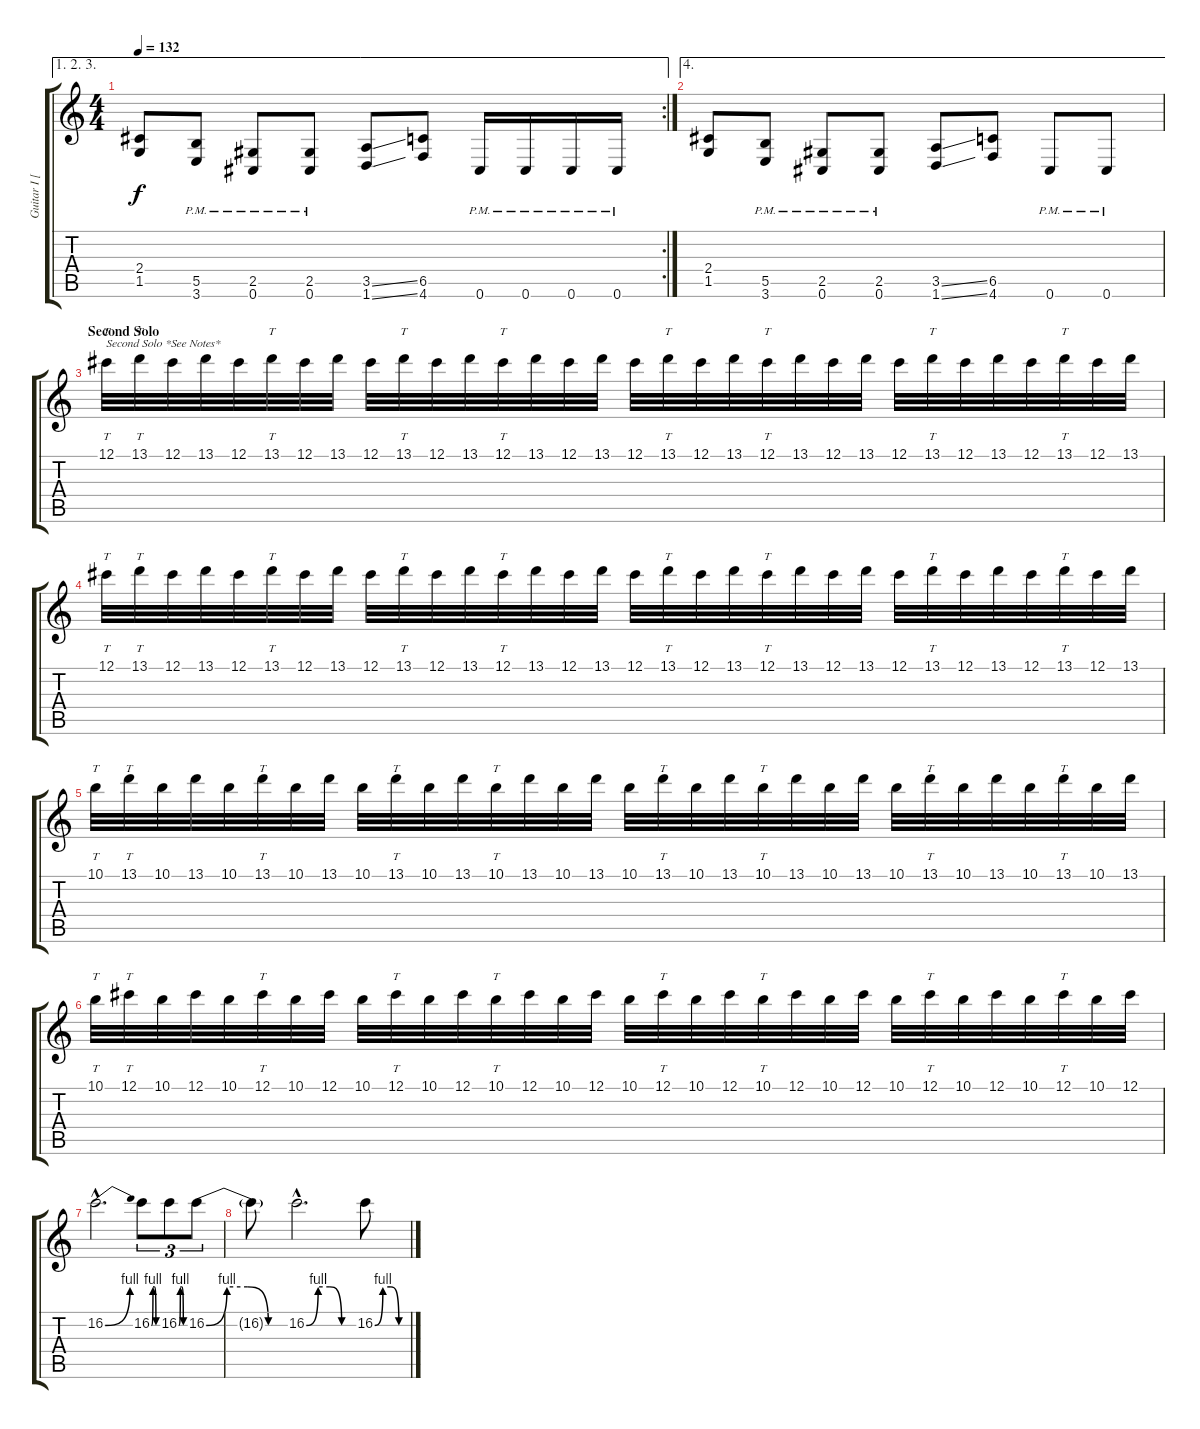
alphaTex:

\track ("Guitar I [Vogg]" "Guitar I [") {instrument distortionguitar}
\staff {score tabs}
\tuning (Db4 Ab3 E3 B2 Gb2 Db2) {hide}
\ae (1 2 3)
\rc 2
\ts (4 4)
\tempo 132
\clef g2
\ks c
(2.4 1.5).8{dy f} (5.5{pm} 3.6{pm}).8 (2.5{pm} 0.6{pm}).8 (2.5{pm} 0.6{pm}).8 (3.5{ss} 1.6{ss}).8 (6.5 4.6).8 0.6{pm}.16 0.6{pm}.16 0.6{pm}.16 0.6{pm}.16 |
\ae 4
(2.4 1.5).8 (5.5{pm} 3.6{pm}).8 (2.5{pm} 0.6{pm}).8 (2.5{pm} 0.6{pm}).8 (3.5{ss} 1.6{ss}).8 (6.5 4.6).8 0.6{pm}.8 0.6{pm}.8 |
\section ("" "Second Solo ")
12.1.32{tt txt "Second Solo *See Notes*"} 13.1.32{tt} 12.1.32 13.1.32 12.1.32 13.1.32{tt} 12.1.32 13.1.32 12.1.32 13.1.32{tt} 12.1.32 13.1.32 12.1.32{tt} 13.1.32 12.1.32 13.1.32 12.1.32 13.1.32{tt} 12.1.32 13.1.32 12.1.32{tt} 13.1.32 12.1.32 13.1.32 12.1.32 13.1.32{tt} 12.1.32 13.1.32 12.1.32 13.1.32{tt} 12.1.32 13.1.32 |
12.1.32{tt} 13.1.32{tt} 12.1.32 13.1.32 12.1.32 13.1.32{tt} 12.1.32 13.1.32 12.1.32 13.1.32{tt} 12.1.32 13.1.32 12.1.32{tt} 13.1.32 12.1.32 13.1.32 12.1.32 13.1.32{tt} 12.1.32 13.1.32 12.1.32{tt} 13.1.32 12.1.32 13.1.32 12.1.32 13.1.32{tt} 12.1.32 13.1.32 12.1.32 13.1.32{tt} 12.1.32 13.1.32 |
10.1.32{tt} 13.1.32{tt} 10.1.32 13.1.32 10.1.32 13.1.32{tt} 10.1.32 13.1.32 10.1.32 13.1.32{tt} 10.1.32 13.1.32 10.1.32{tt} 13.1.32 10.1.32 13.1.32 10.1.32 13.1.32{tt} 10.1.32 13.1.32 10.1.32{tt} 13.1.32 10.1.32 13.1.32 10.1.32 13.1.32{tt} 10.1.32 13.1.32 10.1.32 13.1.32{tt} 10.1.32 13.1.32 |
10.1.32{tt} 12.1.32{tt} 10.1.32 12.1.32 10.1.32 12.1.32{tt} 10.1.32 12.1.32 10.1.32 12.1.32{tt} 10.1.32 12.1.32 10.1.32{tt} 12.1.32 10.1.32 12.1.32 10.1.32 12.1.32{tt} 10.1.32 12.1.32 10.1.32{tt} 12.1.32 10.1.32 12.1.32 10.1.32 12.1.32{tt} 10.1.32 12.1.32 10.1.32 12.1.32{tt} 10.1.32 12.1.32 |
16.2{be (bend 0 0 60 4) hac}.2{d} 16.2{be (custom 0 0 15 4 30 4 45 0 60 0)}.8{tu (3 2)} 16.2{be (custom 0 0 15 4 30 4 45 0 60 0)}.8{tu (3 2)} 16.2{be (custom 0 0 15 4 30 4 45 0 60 0)}.8{tu (3 2)} |
16.2{t}.8 16.2{be (custom 0 0 15 4 30 4 45 0 60 0) hac}.2{d} 16.2{be (custom 0 0 15 4 30 4 45 0 60 0)}.8
